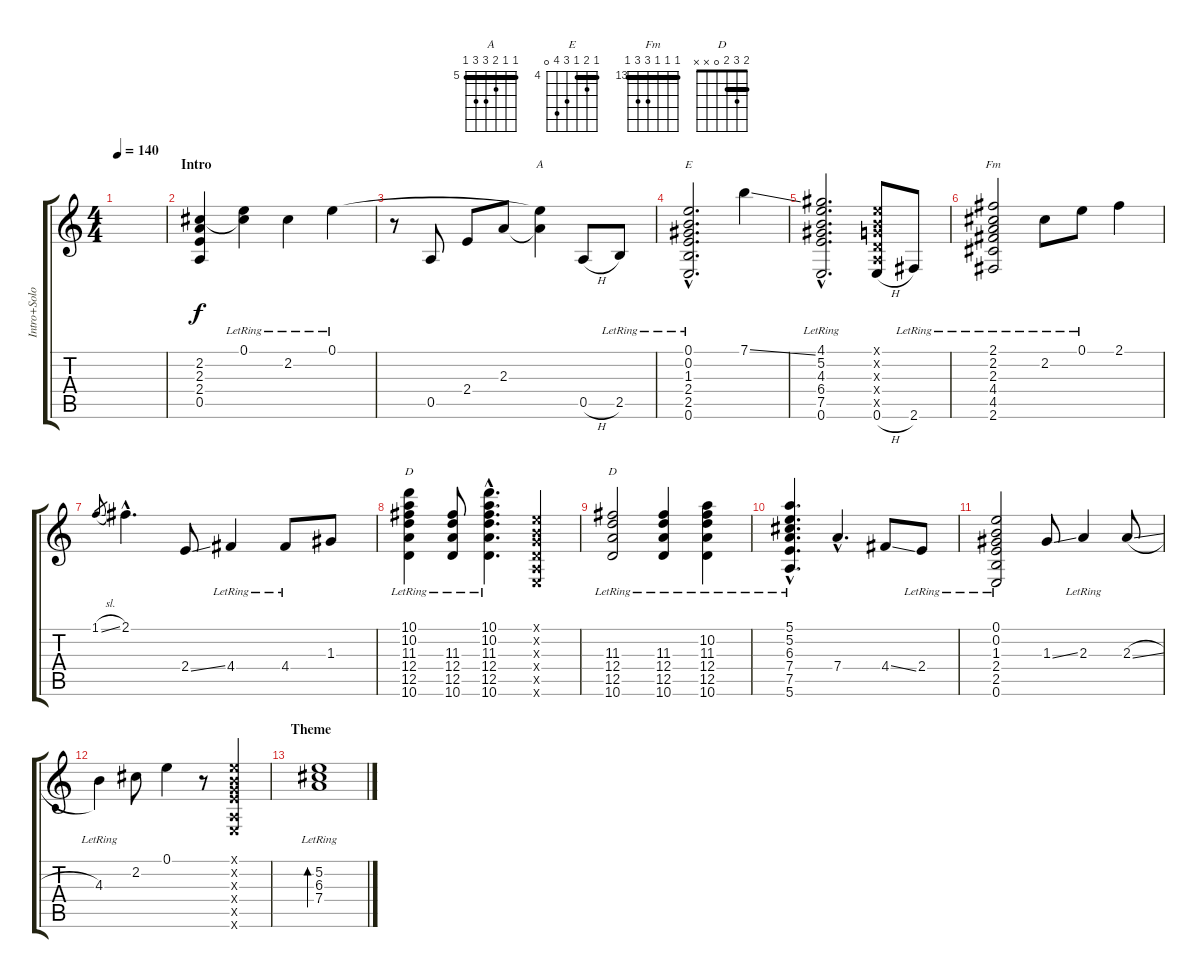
\track ("Intro+Solo" "Intro+Solo") {instrument electricguitarclean}
\staff {score tabs}
\tuning (E4 B3 G3 D3 A2 E2) {hide}
\chord ("A" 5 5 6 7 7 5) {firstfret 5 barre 5}
\chord ("E" 4 5 4 6 7 0) {firstfret 4 barre 4}
\chord ("Fm" 13 13 13 15 15 13) {firstfret 13 barre 13}
\chord ("D" 10 10 11 12 12 10) {firstfret 10 barre 10}
\chord ("D" 2 3 2 0 x x) {barre 2}
\ts (4 4)
\tempo 140
\clef g2
\ks c
|
\section ("" "Intro")
(2.2 2.3 2.4 0.5).4 (0.1{lr} 2.2{t}).4 2.2{lr}.4 0.1{lr}.4 |
r.8 0.5.8 2.4.8 2.3.8 (0.1{t} 2.3{t}).4{ch "A"} 0.5{h}.8 2.5{lr}.8 |
(0.1{hac lr} 0.2{hac lr} 1.3{hac lr} 2.4{hac lr} 2.5{hac lr} 0.6{hac lr}).2{d ch "E"} 7.1{ss}.4 |
(4.1{hac lr} 5.2{hac lr} 4.3{hac lr} 6.4{hac lr} 7.5{hac lr} 0.6{hac lr}).2{d} (0.1{x} 0.2{x} 0.3{x} 0.4{x} 0.5{x} 0.6{h}).8 2.6{lr}.8 |
(2.1{lr} 2.2{lr} 2.3{lr} 4.4{lr} 4.5{lr} 2.6{lr}).2{ch "Fm"} 2.2{lr}.8 0.1{lr}.8 2.1.4 |
1.1{sl}.8{gr} 2.1{hac}.4{d} 2.4{ss}.8 4.4{lr}.4 4.4{lr}.8 1.3.8 |
(10.1{lr} 10.2{lr} 11.3 12.4{lr} 12.5{lr} 10.6{lr}).4{ch "D"} (11.3{lr} 12.4 12.5 10.6).8 (10.1{hac lr} 10.2{hac lr} 11.3{hac lr} 12.4{hac lr} 12.5{hac lr} 10.6{hac lr}).4{d} (0.1{x} 0.2{x} 0.3{x} 0.4{x} 0.5{x} 0.6{x}).4 |
(11.3{lr} 12.4{lr} 12.5 10.6).2{ch "D"} (11.3{lr} 12.4{lr} 12.5 10.6).4 (10.2{lr} 11.3{lr} 12.4{lr} 12.5 10.6).4 |
(5.1{hac lr} 5.2{hac lr} 6.3{hac lr} 7.4{hac lr} 7.5{hac lr} 5.6{hac lr}).4{d} 7.4{hac}.4{d} 4.4{ss}.8 2.4{lr}.8 |
(0.1{lr} 0.2{lr} 1.3{lr} 2.4{lr} 2.5{lr} 0.6{lr}).2 1.3{ss}.8 2.3{lr}.4 2.3{sl}.8 |
4.3{lr}.4 2.2.8 0.1.4 r.8 (0.1{x} 0.2{x} 0.3{x} 2.4{x} 0.5{x} 0.6{x}).4 |
\section ("" "Theme")
(5.2{lr} 6.3{lr} 7.4{lr}).1{bd 60}
